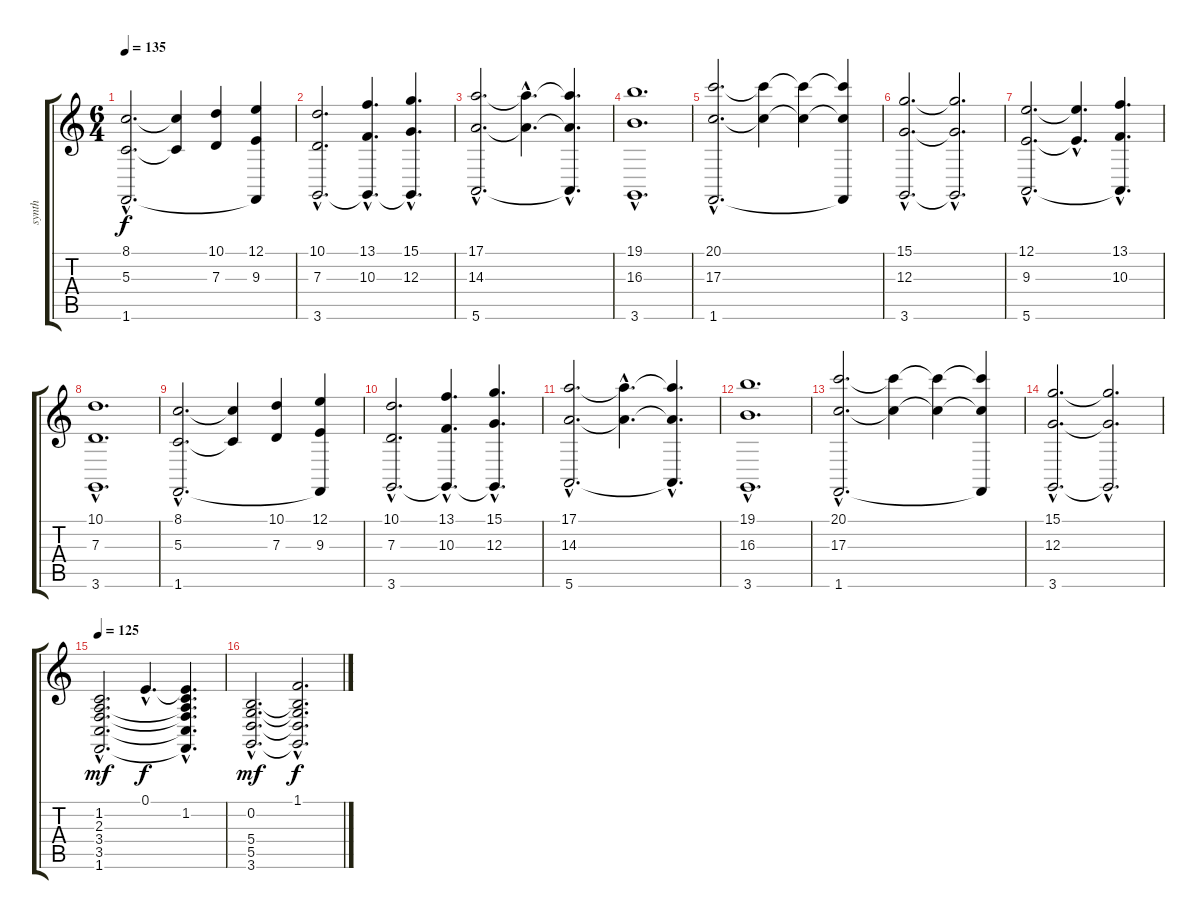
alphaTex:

\track ("synth" "synth") {instrument stringensemble2}
\staff {score tabs}
\tuning (E4 B3 G3 D3 A2 E2) {hide}
\ts (6 4)
\tempo 135
\clef g2
\ks c
(8.1{hac} 5.3{hac} 1.6{hac}).2{d dy f} (8.1{t} 5.3{t}).4 (10.1 7.3).4 (12.1 9.3 1.6{t}).4 |
(10.1{hac} 7.3{hac} 3.6{hac}).2{d} (13.1{hac} 10.3{hac} 3.6{hac t}).4{d} (15.1{hac} 12.3{hac} 3.6{hac t}).4{d} |
(17.1{hac} 14.3{hac} 5.6{hac}).2{d} (17.1{hac t} 14.3{hac t}).4{d} (17.1{hac t} 14.3{hac t} 5.6{hac t}).4{d} |
(19.1{hac} 16.3{hac} 3.6{hac}).1{d} |
(20.1{hac} 17.3{hac} 1.6{hac}).2{d} (20.1{t} 17.3{t}).4 (20.1{t} 17.3{t}).4 (20.1{t} 17.3{t} 1.6{t}).4 |
(15.1{hac} 12.3{hac} 3.6{hac}).2{d} (15.1{hac t} 12.3{hac t} 3.6{hac t}).2{d} |
(12.1{hac} 9.3{hac} 5.6{hac}).2{d volume 12} (12.1{hac t} 9.3{hac t}).4{d} (13.1{hac} 10.3{hac} 5.6{hac t}).4{d} |
(10.1{hac} 7.3{hac} 3.6{hac}).1{d} |
(8.1{hac} 5.3{hac} 1.6{hac}).2{d} (8.1{t} 5.3{t}).4 (10.1 7.3).4 (12.1 9.3 1.6{t}).4 |
(10.1{hac} 7.3{hac} 3.6{hac}).2{d} (13.1{hac} 10.3{hac} 3.6{hac t}).4{d} (15.1{hac} 12.3{hac} 3.6{hac t}).4{d} |
(17.1{hac} 14.3{hac} 5.6{hac}).2{d} (17.1{hac t} 14.3{hac t}).4{d} (17.1{hac t} 14.3{hac t} 5.6{hac t}).4{d} |
(19.1{hac} 16.3{hac} 3.6{hac}).1{d} |
(20.1{hac} 17.3{hac} 1.6{hac}).2{d} (20.1{t} 17.3{t}).4 (20.1{t} 17.3{t}).4 (20.1{t} 17.3{t} 1.6{t}).4 |
(15.1{hac} 12.3{hac} 3.6{hac}).2{d} (15.1{hac t} 12.3{hac t} 3.6{hac t}).2{d} |
\tempo 125
(1.2{hac} 2.3{hac} 3.4{hac} 3.5{hac} 1.6{hac}).2{d dy mf volume 8} 0.1{hac}.4{d dy f} (0.1{hac t} 1.2{hac} 2.3{hac t} 3.4{hac t} 3.5{hac t} 1.6{hac t}).4{d} |
(0.2{hac} 5.4{hac} 5.5{hac} 3.6{hac}).2{d dy mf} (1.1{hac} 0.2{hac t} 5.4{hac t} 5.5{hac t} 3.6{hac t}).2{d dy f}
